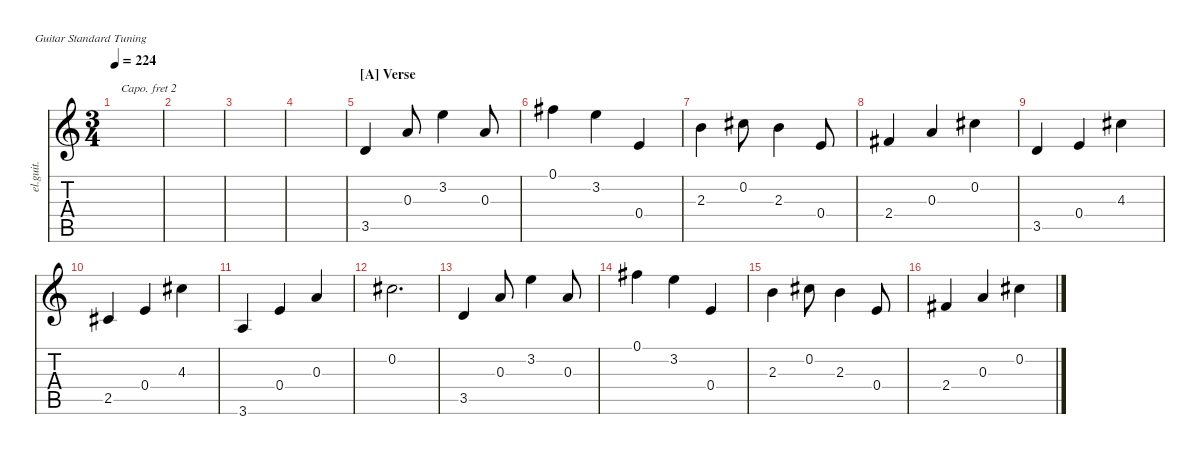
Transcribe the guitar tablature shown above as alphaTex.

\defaultSystemsLayout 4
\hideDynamics
\bracketExtendMode nobrackets
\track ("Clean Guitar" "el.guit.") {instrument electricguitarclean}
\staff {score tabs}
\capo 2
\tuning (E4 B3 G3 D3 A2 E2)
\ts (3 4)
\beaming (8 2 2 2)
\tempo 224
\clef g2
\ks c
|
|
|
|
\section ("A" "Verse")
3.5.4 0.3.8 3.2.4 0.3.8 |
0.1{acc #}.4 3.2.4 0.4.4 |
2.3.4 0.2{acc #}.8 2.3.4 0.4.8 |
2.4{acc #}.4 0.3.4 0.2{acc #}.4 |
3.5.4 0.4.4 4.3{acc #}.4 |
2.5{acc #}.4 0.4.4 4.3{acc #}.4 |
3.6.4 0.4.4 0.3.4 |
0.2{acc #}.2{d} |
3.5.4 0.3.8 3.2.4 0.3.8 |
0.1{acc #}.4 3.2.4 0.4.4 |
2.3.4 0.2{acc #}.8 2.3.4 0.4.8 |
2.4{acc #}.4 0.3.4 0.2{acc #}.4
